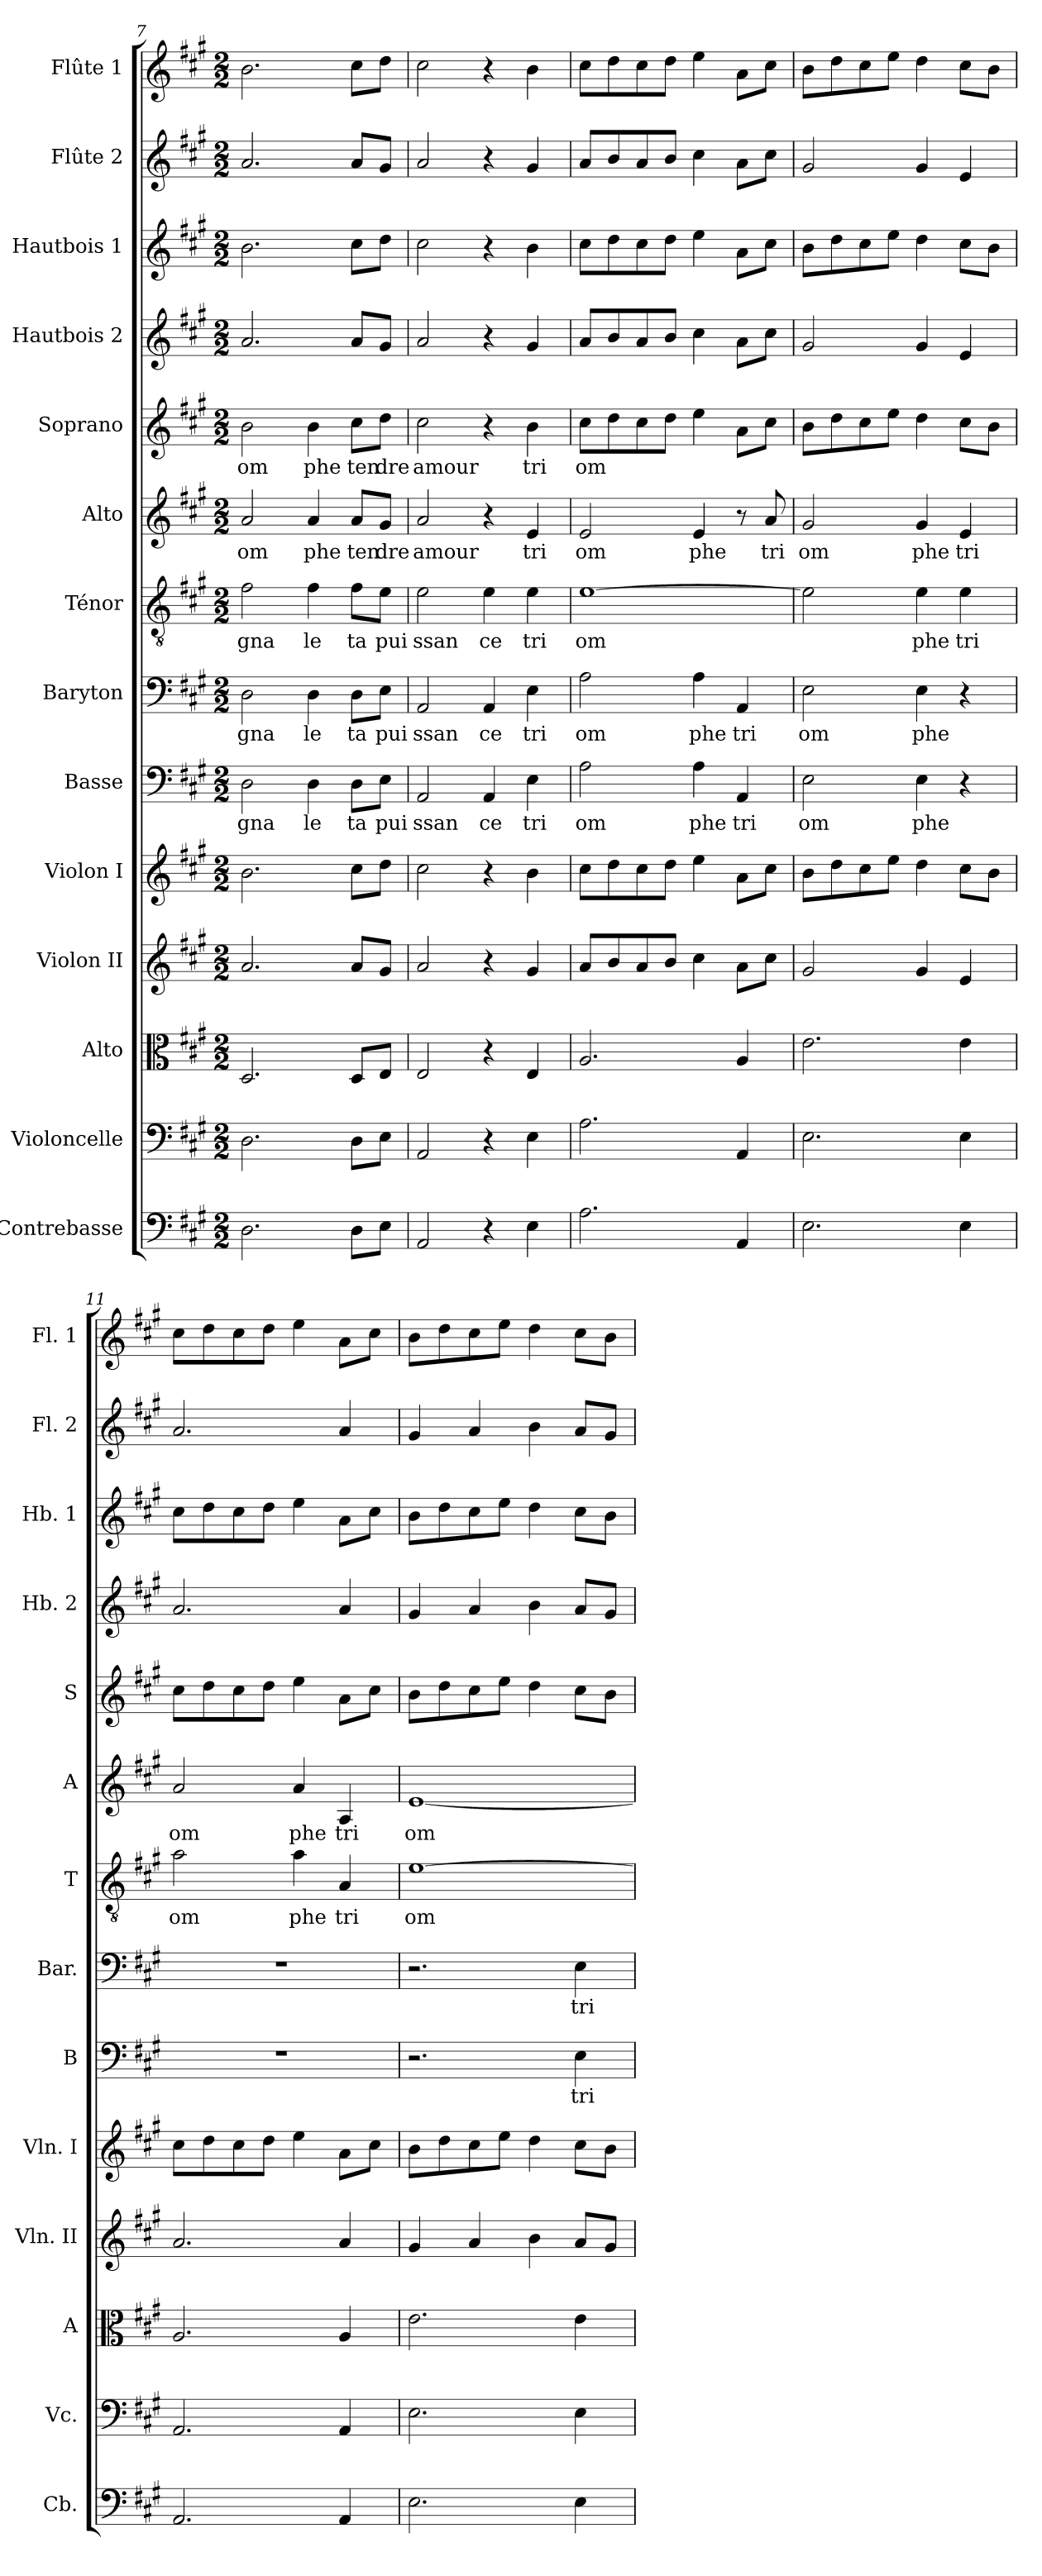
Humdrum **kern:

**kern	**kern	**kern	**kern	**kern	**kern	**text	**kern	**text	**kern	**text	**kern	**text	**kern	**text	**kern	**kern	**kern	**kern
*part14	*part13	*part12	*part11	*part10	*part9	*part9	*part8	*part8	*part7	*part7	*part6	*part6	*part5	*part5	*part4	*part3	*part2	*part1
*staff14	*staff13	*staff12	*staff11	*staff10	*staff9	*staff9	*staff8	*staff8	*staff7	*staff7	*staff6	*staff6	*staff5	*staff5	*staff4	*staff3	*staff2	*staff1
*I"Contrebasse	*I"Violoncelle	*I"Alto	*I"Violon II	*I"Violon I	*I"Basse	*	*I"Baryton	*	*I"Ténor	*	*I"Alto	*	*I"Soprano	*	*I"Hautbois 2	*I"Hautbois 1	*I"Flûte 2	*I"Flûte 1
*I'Cb.	*I'Vc.	*I'A	*I'Vln. II	*I'Vln. I	*I'B	*	*I'Bar.	*	*I'T	*	*I'A	*	*I'S	*	*I'Hb. 2	*I'Hb. 1	*I'Fl. 2	*I'Fl. 1
!!LO:PB:g=z
*clefF4	*clefF4	*clefC3	*clefG2	*clefG2	*clefF4	*	*clefF4	*	*clefGv2	*	*clefG2	*	*clefG2	*	*clefG2	*clefG2	*clefG2	*clefG2
*ITrd7c12	*	*	*	*	*	*	*	*	*	*	*	*	*	*	*	*	*	*
*k[f#c#g#]	*k[f#c#g#]	*k[f#c#g#]	*k[f#c#g#]	*k[f#c#g#]	*k[f#c#g#]	*	*k[f#c#g#]	*	*k[f#c#g#]	*	*k[f#c#g#]	*	*k[f#c#g#]	*	*k[f#c#g#]	*k[f#c#g#]	*k[f#c#g#]	*k[f#c#g#]
*A:	*A:	*A:	*A:	*A:	*A:	*	*A:	*	*A:	*	*A:	*	*A:	*	*A:	*A:	*A:	*A:
*M2/2	*M2/2	*M2/2	*M2/2	*M2/2	*M2/2	*	*M2/2	*	*M2/2	*	*M2/2	*	*M2/2	*	*M2/2	*M2/2	*M2/2	*M2/2
=7	=7	=7	=7	=7	=7	=7	=7	=7	=7	=7	=7	=7	=7	=7	=7	=7	=7	=7
!	!	!	!	!	!	!LO:LY:b	!	!LO:LY:b	!	!LO:LY:b	!	!LO:LY:b	!	!LO:LY:b	!	!	!	!
2.DD\	2.D\	2.D/	2.a/	2.b\	2D\	gna	2D\	gna	2f#\	gna	2a/	om	2b\	om	2.a/	2.b\	2.a/	2.b\
!	!	!	!	!	!	!LO:LY:b	!	!LO:LY:b	!	!LO:LY:b	!	!LO:LY:b	!	!LO:LY:b	!	!	!	!
.	.	.	.	.	4D\	le	4D\	le	4f#\	le	4a/	phe	4b\	phe	.	.	.	.
!	!	!	!	!	!	!LO:LY:b	!	!LO:LY:b	!	!LO:LY:b	!	!LO:LY:b	!	!LO:LY:b	!	!	!	!
8DD\L	8D\L	8D/L	8a/L	8cc#\L	8D\L	ta	8D\L	ta	8f#\L	ta	8a/L	ten	8cc#\L	ten	8a/L	8cc#\L	8a/L	8cc#\L
!	!	!	!	!	!	!LO:LY:b	!	!LO:LY:b	!	!LO:LY:b	!	!LO:LY:b	!	!LO:LY:b	!	!	!	!
8EE\J	8E\J	8E/J	8g#/J	8dd\J	8E\J	pui	8E\J	pui	8e\J	pui	8g#/J	dre	8dd\J	dre	8g#/J	8dd\J	8g#/J	8dd\J
=8	=8	=8	=8	=8	=8	=8	=8	=8	=8	=8	=8	=8	=8	=8	=8	=8	=8	=8
!	!	!	!	!	!	!LO:LY:b	!	!LO:LY:b	!	!LO:LY:b	!	!LO:LY:b	!	!LO:LY:b	!	!	!	!
2AAA/	2AA/	2E/	2a/	2cc#\	2AA/	ssan	2AA/	ssan	2e\	ssan	2a/	amour	2cc#\	amour	2a/	2cc#\	2a/	2cc#\
!	!	!	!	!	!	!LO:LY:b	!	!LO:LY:b	!	!LO:LY:b	!	!	!	!	!	!	!	!
4r	4r	4r	4r	4r	4AA/	ce	4AA/	ce	4e\	ce	4r	.	4r	.	4r	4r	4r	4r
!	!	!	!	!	!	!LO:LY:b	!	!LO:LY:b	!	!LO:LY:b	!	!LO:LY:b	!	!LO:LY:b	!	!	!	!
4EE\	4E\	4E/	4g#/	4b\	4E\	tri	4E\	tri	4e\	tri	4e/	tri	4b\	tri	4g#/	4b\	4g#/	4b\
=9	=9	=9	=9	=9	=9	=9	=9	=9	=9	=9	=9	=9	=9	=9	=9	=9	=9	=9
!	!	!	!	!	!	!LO:LY:b	!	!LO:LY:b	!	!LO:LY:b	!	!LO:LY:b	!	!LO:LY:b	!	!	!	!
2.AA\	2.A\	2.A/	8a/L	8cc#\L	2A\	om	2A\	om	[1e	om	2e/	om	8cc#\L	om	8a/L	8cc#\L	8a/L	8cc#\L
.	.	.	8b/	8dd\	.	.	.	.	.	.	.	.	8dd\	.	8b/	8dd\	8b/	8dd\
.	.	.	8a/	8cc#\	.	.	.	.	.	.	.	.	8cc#\	.	8a/	8cc#\	8a/	8cc#\
.	.	.	8b/J	8dd\J	.	.	.	.	.	.	.	.	8dd\J	.	8b/J	8dd\J	8b/J	8dd\J
!	!	!	!	!	!	!LO:LY:b	!	!LO:LY:b	!	!	!	!LO:LY:b	!	!	!	!	!	!
.	.	.	4cc#\	4ee\	4A\	phe	4A\	phe	.	.	4e/	phe	4ee\	.	4cc#\	4ee\	4cc#\	4ee\
!	!	!	!	!	!	!LO:LY:b	!	!LO:LY:b	!	!	!	!	!	!	!	!	!	!
4AAA/	4AA/	4A/	8a\L	8a\L	4AA/	tri	4AA/	tri	.	.	8r	.	8a\L	.	8a\L	8a\L	8a\L	8a\L
!	!	!	!	!	!	!	!	!	!	!	!	!LO:LY:b	!	!	!	!	!	!
.	.	.	8cc#\J	8cc#\J	.	.	.	.	.	.	8a/	tri	8cc#\J	.	8cc#\J	8cc#\J	8cc#\J	8cc#\J
=10	=10	=10	=10	=10	=10	=10	=10	=10	=10	=10	=10	=10	=10	=10	=10	=10	=10	=10
!	!	!	!	!	!	!LO:LY:b	!	!LO:LY:b	!	!	!	!LO:LY:b	!	!	!	!	!	!
2.EE\	2.E\	2.e\	2g#/	8b\L	2E\	om	2E\	om	2e\]	.	2g#/	om	8b\L	.	2g#/	8b\L	2g#/	8b\L
.	.	.	.	8dd\	.	.	.	.	.	.	.	.	8dd\	.	.	8dd\	.	8dd\
.	.	.	.	8cc#\	.	.	.	.	.	.	.	.	8cc#\	.	.	8cc#\	.	8cc#\
.	.	.	.	8ee\J	.	.	.	.	.	.	.	.	8ee\J	.	.	8ee\J	.	8ee\J
!	!	!	!	!	!	!LO:LY:b	!	!LO:LY:b	!	!LO:LY:b	!	!LO:LY:b	!	!	!	!	!	!
.	.	.	4g#/	4dd\	4E\	phe	4E\	phe	4e\	phe	4g#/	phe	4dd\	.	4g#/	4dd\	4g#/	4dd\
!	!	!	!	!	!	!	!	!	!	!LO:LY:b	!	!LO:LY:b	!	!	!	!	!	!
4EE\	4E\	4e\	4e/	8cc#\L	4r	.	4r	.	4e\	tri	4e/	tri	8cc#\L	.	4e/	8cc#\L	4e/	8cc#\L
.	.	.	.	8b\J	.	.	.	.	.	.	.	.	8b\J	.	.	8b\J	.	8b\J
=11	=11	=11	=11	=11	=11	=11	=11	=11	=11	=11	=11	=11	=11	=11	=11	=11	=11	=11
!	!	!	!	!	!	!	!	!	!	!LO:LY:b	!	!LO:LY:b	!	!	!	!	!	!
2.AAA/	2.AA/	2.A/	2.a/	8cc#\L	1r	.	1r	.	2a\	om	2a/	om	8cc#\L	.	2.a/	8cc#\L	2.a/	8cc#\L
.	.	.	.	8dd\	.	.	.	.	.	.	.	.	8dd\	.	.	8dd\	.	8dd\
.	.	.	.	8cc#\	.	.	.	.	.	.	.	.	8cc#\	.	.	8cc#\	.	8cc#\
.	.	.	.	8dd\J	.	.	.	.	.	.	.	.	8dd\J	.	.	8dd\J	.	8dd\J
!	!	!	!	!	!	!	!	!	!	!LO:LY:b	!	!LO:LY:b	!	!	!	!	!	!
.	.	.	.	4ee\	.	.	.	.	4a\	phe	4a/	phe	4ee\	.	.	4ee\	.	4ee\
!	!	!	!	!	!	!	!	!	!	!LO:LY:b	!	!LO:LY:b	!	!	!	!	!	!
4AAA/	4AA/	4A/	4a/	8a\L	.	.	.	.	4A/	tri	4A/	tri	8a\L	.	4a/	8a\L	4a/	8a\L
.	.	.	.	8cc#\J	.	.	.	.	.	.	.	.	8cc#\J	.	.	8cc#\J	.	8cc#\J
=12	=12	=12	=12	=12	=12	=12	=12	=12	=12	=12	=12	=12	=12	=12	=12	=12	=12	=12
!	!	!	!	!	!	!	!	!	!	!LO:LY:b	!	!LO:LY:b	!	!	!	!	!	!
2.EE\	2.E\	2.e\	4g#/	8b\L	2.r	.	2.r	.	[1e	om	[1e	om	8b\L	.	4g#/	8b\L	4g#/	8b\L
.	.	.	.	8dd\	.	.	.	.	.	.	.	.	8dd\	.	.	8dd\	.	8dd\
.	.	.	4a/	8cc#\	.	.	.	.	.	.	.	.	8cc#\	.	4a/	8cc#\	4a/	8cc#\
.	.	.	.	8ee\J	.	.	.	.	.	.	.	.	8ee\J	.	.	8ee\J	.	8ee\J
.	.	.	4b\	4dd\	.	.	.	.	.	.	.	.	4dd\	.	4b\	4dd\	4b\	4dd\
!	!	!	!	!	!	!LO:LY:b	!	!LO:LY:b	!	!	!	!	!	!	!	!	!	!
4EE\	4E\	4e\	8a/L	8cc#\L	4E\	tri	4E\	tri	.	.	.	.	8cc#\L	.	8a/L	8cc#\L	8a/L	8cc#\L
.	.	.	8g#/J	8b\J	.	.	.	.	.	.	.	.	8b\J	.	8g#/J	8b\J	8g#/J	8b\J
=	=	=	=	=	=	=	=	=	=	=	=	=	=	=	=	=	=	=
*-	*-	*-	*-	*-	*-	*-	*-	*-	*-	*-	*-	*-	*-	*-	*-	*-	*-	*-
